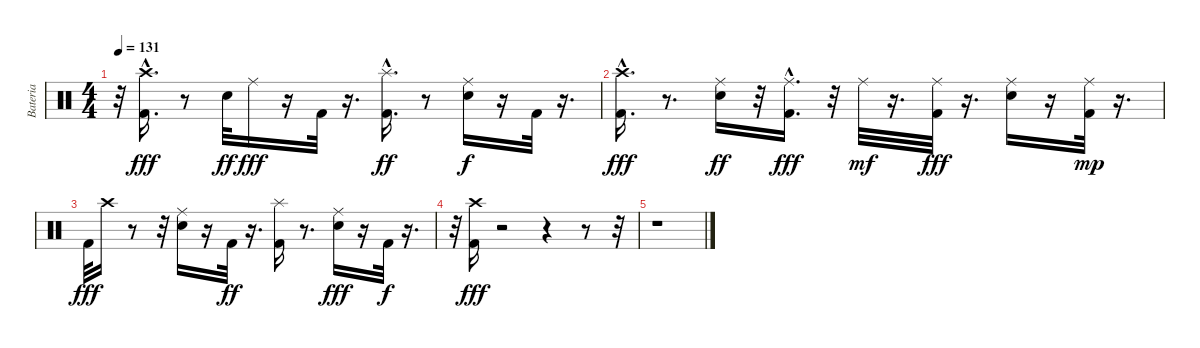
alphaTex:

\track ("Bateria" "Bateria") {instrument percussion}
\staff {score}
\articulation defaults
\ts (4 4)
\tempo 131
\clef neutral
\ks c
r.32{dy ff} ("Crash high (hit)" "Kick (hit) 2"{hac}).16{d dy fff} r.8 "Electric Snare (hit)".32{dy ff} "Ride (middle)".16{dy fff} r.16 "Kick (hit) 2".32 r.16{d} ("Splash (hit)" "Kick (hit) 2"{hac}).16{d dy ff} r.8 ("Ride (middle)" "Electric Snare (hit)").16{dy f} r.16 "Kick (hit) 2".32 r.16{d} |
("Crash high (hit)" "Kick (hit) 2"{hac}).16{d dy fff} r.8{d} ("Electric Snare (hit)" "Ride (middle)").16{dy ff} r.32 ("Ride (middle)" "Kick (hit) 2"{hac}).16{d dy fff} r.32 "Ride (middle)".32{dy mf} r.16{d} ("Kick (hit) 2" "Ride (middle)").32{dy fff} r.16{d} ("Ride (middle)" "Electric Snare (hit)").16 r.16 ("Ride (middle)" "Kick (hit) 2").32{dy mp} r.16{d} |
"Kick (hit) 2".32{dy fff} "Crash high (hit)".16 r.8 r.32 ("Electric Snare (hit)" "Ride (middle)").16 r.16 "Kick (hit) 2".32{dy ff} r.16{d} ("Splash (hit)" "Kick (hit) 2").16 r.8{d} ("Electric Snare (hit)" "Ride (middle)").16{dy fff} r.16 "Kick (hit) 2".32{dy f} r.16{d} |
r.32 ("Kick (hit) 2" "Crash high (hit)").16{dy fff} r.2 r.4 r.8 r.32 |
r.1
